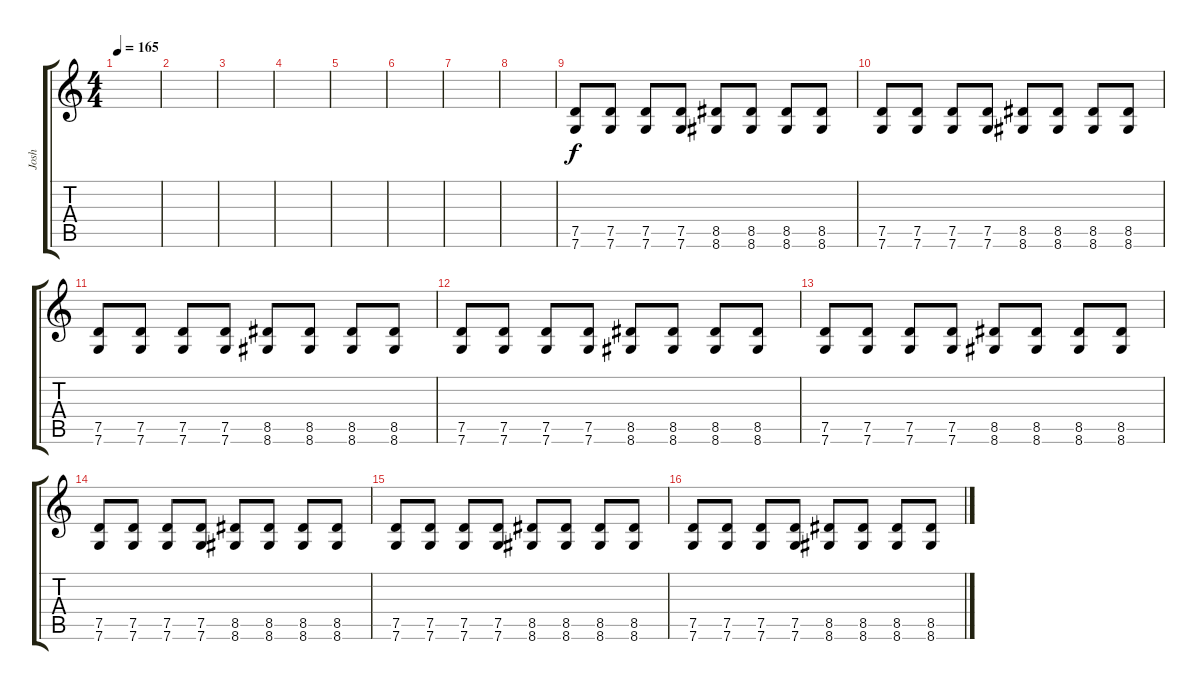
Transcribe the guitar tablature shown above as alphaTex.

\track ("Josh" "Josh") {instrument overdrivenguitar}
\staff {score tabs}
\tuning (D4 A3 F3 C3 G2 C2) {hide}
\ts (4 4)
\tempo 165
\clef g2
\ks c
|
|
|
|
|
|
|
|
(7.5 7.6).8{volume 11 balance 0 instrument overdrivenguitar} (7.5 7.6).8 (7.5 7.6).8 (7.5 7.6).8 (8.5 8.6).8 (8.5 8.6).8 (8.5 8.6).8 (8.5 8.6).8 |
(7.5 7.6).8 (7.5 7.6).8 (7.5 7.6).8 (7.5 7.6).8 (8.5 8.6).8 (8.5 8.6).8 (8.5 8.6).8 (8.5 8.6).8 |
(7.5 7.6).8 (7.5 7.6).8 (7.5 7.6).8 (7.5 7.6).8 (8.5 8.6).8 (8.5 8.6).8 (8.5 8.6).8 (8.5 8.6).8 |
(7.5 7.6).8 (7.5 7.6).8 (7.5 7.6).8 (7.5 7.6).8 (8.5 8.6).8 (8.5 8.6).8 (8.5 8.6).8 (8.5 8.6).8 |
(7.5 7.6).8 (7.5 7.6).8 (7.5 7.6).8 (7.5 7.6).8 (8.5 8.6).8 (8.5 8.6).8 (8.5 8.6).8 (8.5 8.6).8 |
(7.5 7.6).8 (7.5 7.6).8 (7.5 7.6).8 (7.5 7.6).8 (8.5 8.6).8 (8.5 8.6).8 (8.5 8.6).8 (8.5 8.6).8 |
(7.5 7.6).8 (7.5 7.6).8 (7.5 7.6).8 (7.5 7.6).8 (8.5 8.6).8 (8.5 8.6).8 (8.5 8.6).8 (8.5 8.6).8 |
(7.5 7.6).8 (7.5 7.6).8 (7.5 7.6).8 (7.5 7.6).8 (8.5 8.6).8 (8.5 8.6).8 (8.5 8.6).8 (8.5 8.6).8
